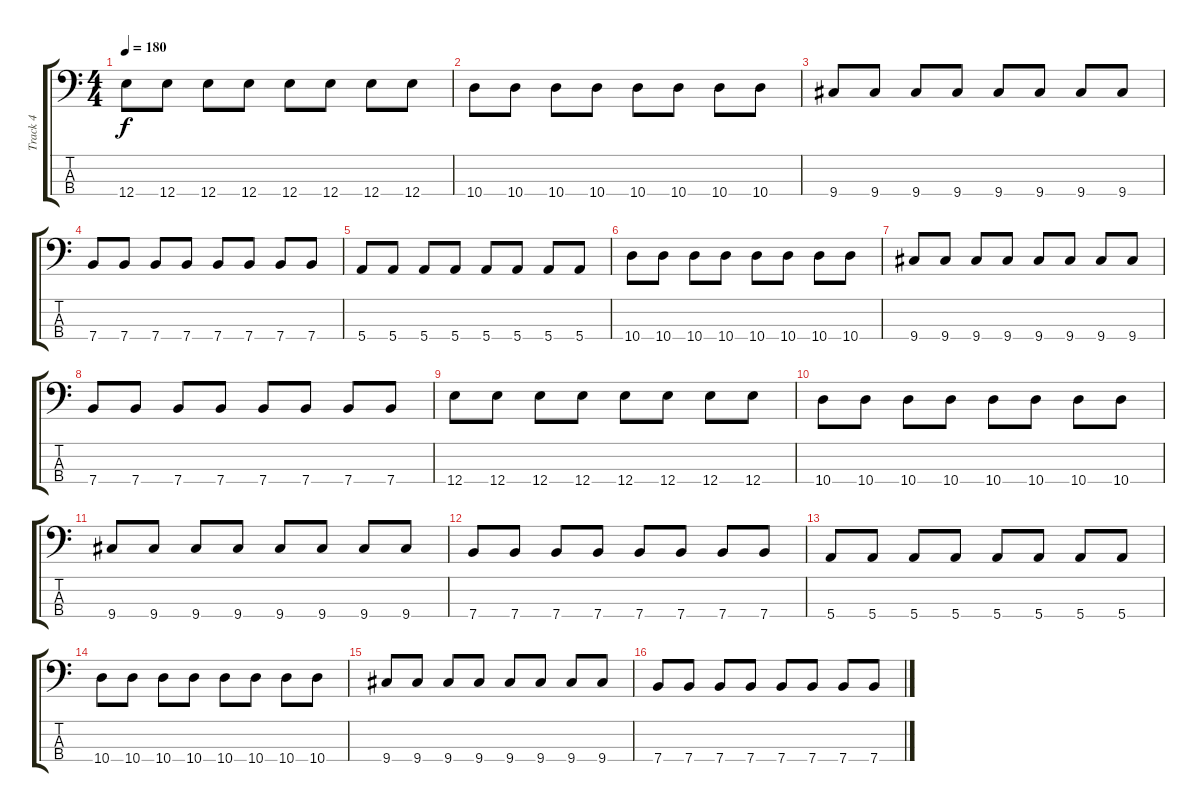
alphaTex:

\track ("Track 4" "Track 4") {instrument electricbasspick}
\staff {score tabs}
\tuning (G2 D2 A1 E1) {hide}
\ts (4 4)
\tempo 180
\clef f4
\ks c
12.4.8{dy f} 12.4.8 12.4.8 12.4.8 12.4.8 12.4.8 12.4.8 12.4.8 |
10.4.8 10.4.8 10.4.8 10.4.8 10.4.8 10.4.8 10.4.8 10.4.8 |
9.4.8 9.4.8 9.4.8 9.4.8 9.4.8 9.4.8 9.4.8 9.4.8 |
7.4.8 7.4.8 7.4.8 7.4.8 7.4.8 7.4.8 7.4.8 7.4.8 |
5.4.8 5.4.8 5.4.8 5.4.8 5.4.8 5.4.8 5.4.8 5.4.8 |
10.4.8 10.4.8 10.4.8 10.4.8 10.4.8 10.4.8 10.4.8 10.4.8 |
9.4.8 9.4.8 9.4.8 9.4.8 9.4.8 9.4.8 9.4.8 9.4.8 |
7.4.8 7.4.8 7.4.8 7.4.8 7.4.8 7.4.8 7.4.8 7.4.8 |
12.4.8 12.4.8 12.4.8 12.4.8 12.4.8 12.4.8 12.4.8 12.4.8 |
10.4.8 10.4.8 10.4.8 10.4.8 10.4.8 10.4.8 10.4.8 10.4.8 |
9.4.8 9.4.8 9.4.8 9.4.8 9.4.8 9.4.8 9.4.8 9.4.8 |
7.4.8 7.4.8 7.4.8 7.4.8 7.4.8 7.4.8 7.4.8 7.4.8 |
5.4.8 5.4.8 5.4.8 5.4.8 5.4.8 5.4.8 5.4.8 5.4.8 |
10.4.8 10.4.8 10.4.8 10.4.8 10.4.8 10.4.8 10.4.8 10.4.8 |
9.4.8 9.4.8 9.4.8 9.4.8 9.4.8 9.4.8 9.4.8 9.4.8 |
7.4.8 7.4.8 7.4.8 7.4.8 7.4.8 7.4.8 7.4.8 7.4.8
